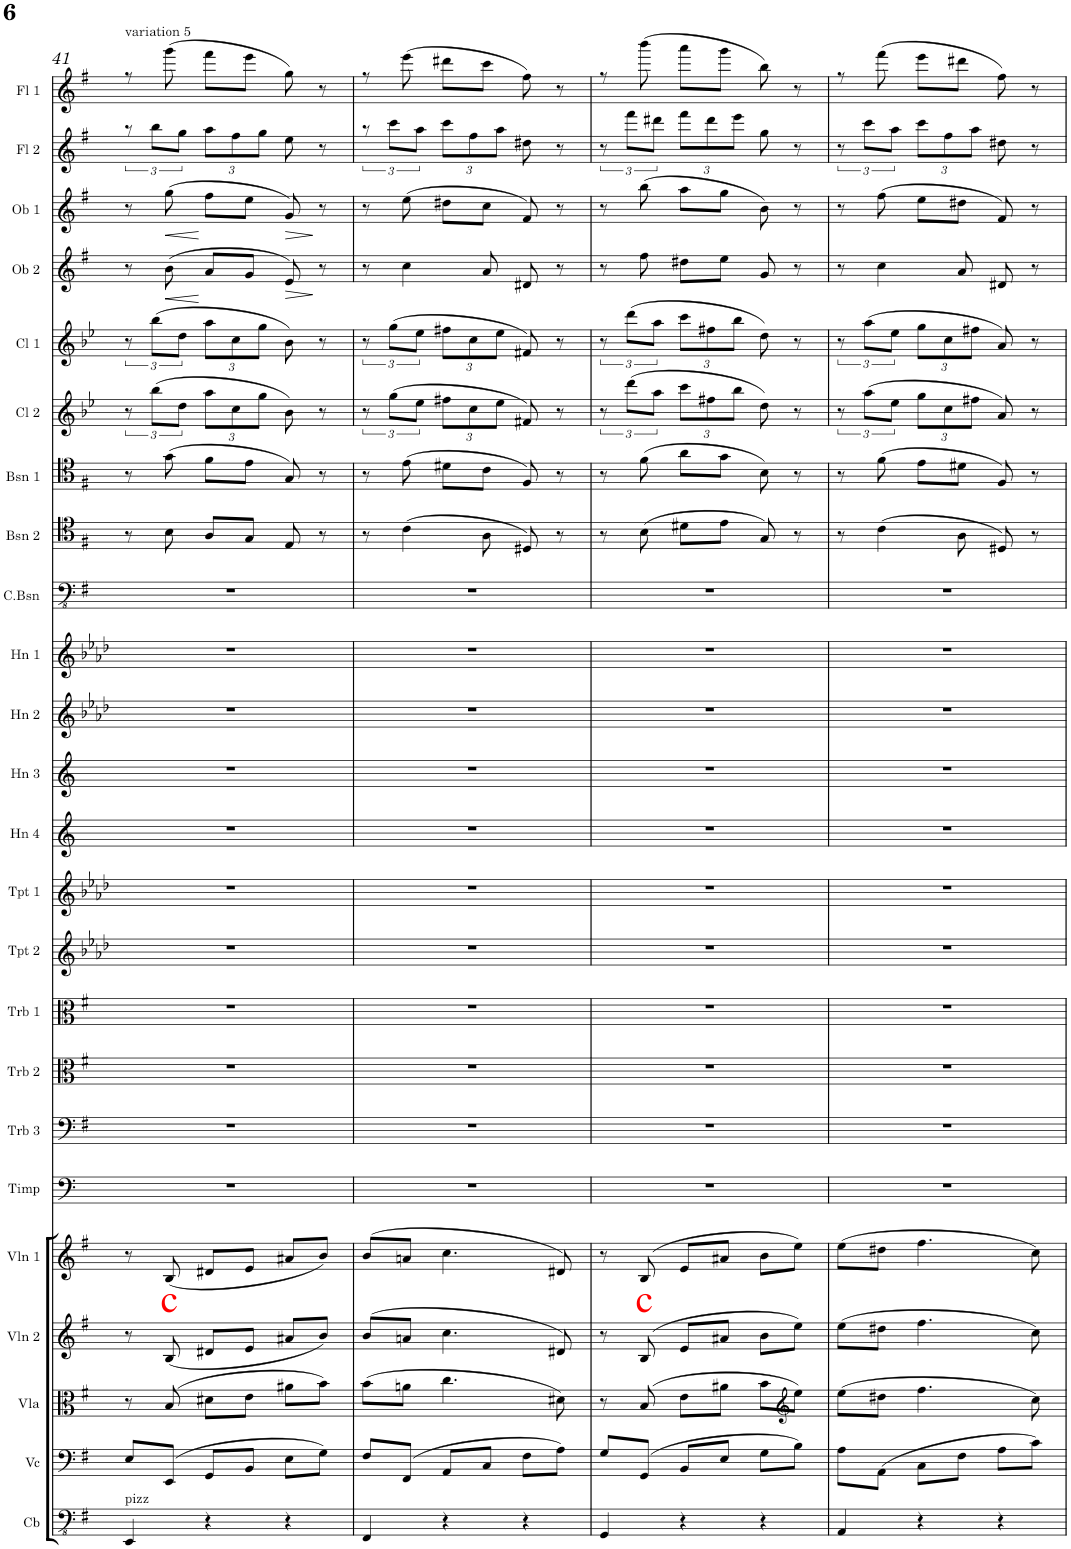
**kern	**kern	**kern	**kern	**kern	**text	**kern	**kern	**kern	**kern	**kern	**kern	**kern	**kern	**kern	**kern	**kern	**kern	**kern	**kern	**kern	**kern	**dynam	**kern	**dynam	**kern	**kern
*part24	*part23	*part22	*part21	*part20	*part20	*part19	*part18	*part17	*part16	*part15	*part14	*part13	*part12	*part11	*part10	*part9	*part8	*part7	*part6	*part5	*part4	*part4	*part3	*part3	*part2	*part1
*staff24	*staff23	*staff22	*staff21	*staff20	*staff20	*staff19	*staff18	*staff17	*staff16	*staff15	*staff14	*staff13	*staff12	*staff11	*staff10	*staff9	*staff8	*staff7	*staff6	*staff5	*staff4	*staff4	*staff3	*staff3	*staff2	*staff1
*I"Contrabass	*I"Violoncello	*I"Viola	*I"Violin 2	*I"Violin 1	*	*I"Timpani	*I"Trombone 3	*I"Trombone 2	*I"Trombone 1	*I"E Trumpet 2	*I"E Trumpet 1	*I"C Horn 4	*I"C Horn 3	*I"E Horn 2	*I"E Horn 1	*I"Contrabassoon	*I"Bassoon 2	*I"Bassoon 1	*I"A Clarinet 2	*I"A Clarinet 1	*I"Oboe 2	*	*I"Oboe 1	*	*I"Flute 2	*I"Flute 1
*I'Cb	*I'Vc	*I'Vla	*I'Vln 2	*I'Vln 1	*	*I'Timp	*I'Trb 3	*I'Trb 2	*I'Trb 1	*I'Tpt 2	*I'Tpt 1	*I'Hn 4	*I'Hn 3	*I'Hn 2	*I'Hn 1	*I'C.Bsn	*I'Bsn 2	*I'Bsn 1	*I'Cl 2	*I'Cl 1	*I'Ob 2	*	*I'Ob 1	*	*I'Fl 2	*I'Fl 1
!!LO:PB:g=z
*clefFv4	*clefF4	*clefC3	*clefG2	*clefG2	*	*clefF4	*clefF4	*clefC3	*clefC3	*clefG2	*clefG2	*clefG2	*clefG2	*clefG2	*clefG2	*clefFv4	*clefC4	*clefC4	*clefG2	*clefG2	*clefG2	*	*clefG2	*	*clefG2	*clefG2
*	*	*	*	*	*	*	*	*	*	*Trd-2c-4	*Trd-2c-4	*Trd7c12	*Trd7c12	*Trd5c8	*Trd5c8	*	*	*	*Trd2c3	*Trd2c3	*	*	*	*	*	*
*k[f#]	*k[f#]	*k[f#]	*k[f#]	*k[f#]	*	*k[]	*k[f#]	*k[f#]	*k[f#]	*k[b-e-a-d-]	*k[b-e-a-d-]	*k[]	*k[]	*k[b-e-a-d-]	*k[b-e-a-d-]	*k[f#]	*k[f#]	*k[f#]	*k[b-e-]	*k[b-e-]	*k[f#]	*	*k[f#]	*	*k[f#]	*k[f#]
*M3/4	*M3/4	*M3/4	*M3/4	*M3/4	*	*M3/4	*M3/4	*M3/4	*M3/4	*M3/4	*M3/4	*M3/4	*M3/4	*M3/4	*M3/4	*M3/4	*M3/4	*M3/4	*M3/4	*M3/4	*M3/4	*	*M3/4	*	*M3/4	*M3/4
=41	=41	=41	=41	=41	=41	=41	=41	=41	=41	=41	=41	=41	=41	=41	=41	=41	=41	=41	=41	=41	=41	=41	=41	=41	=41	=41
!	!	!	!	!	!	!	!	!	!	!	!	!	!	!	!	!	!	!	!	!	!	!	!	!	!	!LO:TX:a:t=variation 5
!LO:TX:a:t=pizz	!	!	!	!	!	!	!	!	!	!	!	!	!	!	!	!	!	!	!	!	!	!	!	!	!	!
4EEE/	8E/L	8r	8r	8r	.	2.r	2.r	2.r	2.r	2.r	2.r	2.r	2.r	2.r	2.r	2.r	8r	8r	12r	12r	8r	.	8r	.	12raa	8rff
.	.	.	.	.	.	.	.	.	.	.	.	.	.	.	.	.	.	.	(12bb-\L	(12bb-\L	.	.	.	.	12bb\L	.
!	!	!	!	!	!LO:LY:b:color=#FF0000	!	!	!	!	!	!	!	!	!	!	!	!	!	!	!	!	!LO:HP:b	!	!LO:HP:b	!	!
.	(8EE/J	(8B/	(8B/	(8B/	c	.	.	.	.	.	.	.	.	.	.	.	8B\	(8g\	.	.	(8b\	<	(8gg\	<	.	(8ggg\
.	.	.	.	.	.	.	.	.	.	.	.	.	.	.	.	.	.	.	12dd\J	12dd\J	.	.	.	.	12gg\J	.
*	*	*	*	*	*	*	*	*	*	*	*	*	*	*	*	*	*	*	*Xbrackettup	*Xbrackettup	*	*	*	*	*Xbrackettup	*
4r	8GG/L	8d#X\L	8d#X/L	8d#X/L	.	.	.	.	.	.	.	.	.	.	.	.	8A/L	8f#\L	12aa\L	12aa\L	8a/L	[	8ff#\L	[	12aa\L	8fff#\L
.	.	.	.	.	.	.	.	.	.	.	.	.	.	.	.	.	.	.	12cc\	12cc\	.	.	.	.	12ff#\	.
.	8BB/J	8e\J	8e/J	8e/J	.	.	.	.	.	.	.	.	.	.	.	.	8G/J	8e\J	.	.	8g/J	.	8ee\J	.	.	8eee\J
.	.	.	.	.	.	.	.	.	.	.	.	.	.	.	.	.	.	.	12gg\J	12gg\J	.	.	.	.	12gg\J	.
!	!	!	!	!	!	!	!	!	!	!	!	!	!	!	!	!	!	!	!	!	!	!LO:HP:b	!	!LO:HP:b	!	!
4r	8E\L	8a#X\L	8a#X/L	8a#X/L	.	.	.	.	.	.	.	.	.	.	.	.	8E/	8G/)	8b-\)	8b-\)	8e/)	>	8g/)	>	8ee\	8gg\)
.	8G\J)	8b\J)	8b/J)	8b/J)	.	.	.	.	.	.	.	.	.	.	.	.	8r	8r	8r	8r	8r	]	8r	]	8r	8r
=42	=42	=42	=42	=42	=42	=42	=42	=42	=42	=42	=42	=42	=42	=42	=42	=42	=42	=42	=42	=42	=42	=42	=42	=42	=42	=42
*	*	*	*	*	*	*	*	*	*	*	*	*	*	*	*	*	*	*	*brackettup	*brackettup	*	*	*	*	*brackettup	*
4FFF#/	8F#/L	(8b\L	(8b/L	(8b/L	.	2.r	2.r	2.r	2.r	2.r	2.r	2.r	2.r	2.r	2.r	2.r	8r	8r	12r	12r	8r	.	8r	.	12raa	8rff
.	.	.	.	.	.	.	.	.	.	.	.	.	.	.	.	.	.	.	(12gg\L	(12gg\L	.	.	.	.	12ccc\L	.
.	(8FF#/J	8an\J	8an/J	8an/J	.	.	.	.	.	.	.	.	.	.	.	.	(4c\	(8e\	.	.	4cc\	.	(8ee\	.	.	(8eee\
.	.	.	.	.	.	.	.	.	.	.	.	.	.	.	.	.	.	.	12ee-\J	12ee-\J	.	.	.	.	12aa\J	.
*	*	*	*	*	*	*	*	*	*	*	*	*	*	*	*	*	*	*	*Xbrackettup	*Xbrackettup	*	*	*	*	*Xbrackettup	*
4r	8AA/L	4.cc\	4.cc\	4.cc\	.	.	.	.	.	.	.	.	.	.	.	.	.	8d#X\L	12ff#X\L	12ff#X\L	.	.	8dd#X\L	.	12ccc\L	8ddd#X\L
.	.	.	.	.	.	.	.	.	.	.	.	.	.	.	.	.	.	.	12cc\	12cc\	.	.	.	.	12ff#\	.
.	8C/J	.	.	.	.	.	.	.	.	.	.	.	.	.	.	.	8A\	8c\J	.	.	8a/	.	8cc\J	.	.	8ccc\J
.	.	.	.	.	.	.	.	.	.	.	.	.	.	.	.	.	.	.	12ee-\J	12ee-\J	.	.	.	.	12aa\J	.
4r	8F#\L	.	.	.	.	.	.	.	.	.	.	.	.	.	.	.	8D#X/)	8F#/)	8f#X/)	8f#X/)	8d#X/	.	8f#/)	.	8dd#X\	8ff#\)
.	8A\J)	8d#X\)	8d#X/)	8d#X/)	.	.	.	.	.	.	.	.	.	.	.	.	8r	8r	8r	8r	8r	.	8r	.	8r	8r
=43	=43	=43	=43	=43	=43	=43	=43	=43	=43	=43	=43	=43	=43	=43	=43	=43	=43	=43	=43	=43	=43	=43	=43	=43	=43	=43
*	*	*	*	*	*	*	*	*	*	*	*	*	*	*	*	*	*	*	*brackettup	*brackettup	*	*	*	*	*brackettup	*
4GGG/	8G/L	8r	8r	8r	.	2.r	2.r	2.r	2.r	2.r	2.r	2.r	2.r	2.r	2.r	2.r	8r	8r	12r	12r	8r	.	8r	.	12r	8rff
.	.	.	.	.	.	.	.	.	.	.	.	.	.	.	.	.	.	.	(12ddd\L	(12ddd\L	.	.	.	.	12fff#\L	.
!	!	!	!	!	!LO:LY:b:color=#FF0000	!	!	!	!	!	!	!	!	!	!	!	!	!	!	!	!	!	!	!	!	!
.	(8GG/J	(8B/	(8B/	(8B/	c	.	.	.	.	.	.	.	.	.	.	.	(8B\	(8f#\	.	.	8ff#\	.	(8bb\	.	.	(8bbb\
.	.	.	.	.	.	.	.	.	.	.	.	.	.	.	.	.	.	.	12aa\J	12aa\J	.	.	.	.	12ddd#X\J	.
*	*	*	*	*	*	*	*	*	*	*	*	*	*	*	*	*	*	*	*Xbrackettup	*Xbrackettup	*	*	*	*	*Xbrackettup	*
4r	8BB/L	8e\L	8e/L	8e/L	.	.	.	.	.	.	.	.	.	.	.	.	8d#X\L	8a\L	12ccc\L	12ccc\L	8dd#X\L	.	8aa\L	.	12fff#\L	8aaa\L
.	.	.	.	.	.	.	.	.	.	.	.	.	.	.	.	.	.	.	12ff#X\	12ff#X\	.	.	.	.	12ddd#\	.
.	8E/J	8a#X\J	8a#X/J	8a#X/J	.	.	.	.	.	.	.	.	.	.	.	.	8e\J	8g\J	.	.	8ee\J	.	8gg\J	.	.	8ggg\J
.	.	.	.	.	.	.	.	.	.	.	.	.	.	.	.	.	.	.	12bb-\J	12bb-\J	.	.	.	.	12eee\J	.
4r	8G\L	8b\L	8b\L	8b\L	.	.	.	.	.	.	.	.	.	.	.	.	8G/)	8B\)	8dd\)	8dd\)	8g/	.	8b\)	.	8gg\	8bb\)
*	*	*clefG2	*	*	*	*	*	*	*	*	*	*	*	*	*	*	*	*	*	*	*	*	*	*	*	*
.	8B\J)	8ee\J)	8ee\J)	8ee\J)	.	.	.	.	.	.	.	.	.	.	.	.	8r	8r	8r	8r	8r	.	8r	.	8r	8r
=44	=44	=44	=44	=44	=44	=44	=44	=44	=44	=44	=44	=44	=44	=44	=44	=44	=44	=44	=44	=44	=44	=44	=44	=44	=44	=44
*	*	*	*	*	*	*	*	*	*	*	*	*	*	*	*	*	*	*	*brackettup	*brackettup	*	*	*	*	*brackettup	*
4AAA/	8A\L	(8ee\L	(8ee\L	(8ee\L	.	2.r	2.r	2.r	2.r	2.r	2.r	2.r	2.r	2.r	2.r	2.r	8r	8r	12r	12r	8r	.	8r	.	12r	8rff
.	.	.	.	.	.	.	.	.	.	.	.	.	.	.	.	.	.	.	(12aa\L	(12aa\L	.	.	.	.	12ccc\L	.
.	(8AA\J	8dd#X\J	8dd#X\J	8dd#X\J	.	.	.	.	.	.	.	.	.	.	.	.	(4c\	(8f#\	.	.	4cc\	.	(8ff#\	.	.	(8fff#\
.	.	.	.	.	.	.	.	.	.	.	.	.	.	.	.	.	.	.	12ee-\J	12ee-\J	.	.	.	.	12aa\J	.
*	*	*	*	*	*	*	*	*	*	*	*	*	*	*	*	*	*	*	*Xbrackettup	*Xbrackettup	*	*	*	*	*Xbrackettup	*
4r	8C\L	4.ff#\	4.ff#\	4.ff#\	.	.	.	.	.	.	.	.	.	.	.	.	.	8e\L	12gg\L	12gg\L	.	.	8ee\L	.	12ccc\L	8eee\L
.	.	.	.	.	.	.	.	.	.	.	.	.	.	.	.	.	.	.	12cc\	12cc\	.	.	.	.	12ff#\	.
.	8F#\J	.	.	.	.	.	.	.	.	.	.	.	.	.	.	.	8A\	8d#X\J	.	.	8a/	.	8dd#X\J	.	.	8ddd#X\J
.	.	.	.	.	.	.	.	.	.	.	.	.	.	.	.	.	.	.	12ff#X\J	12ff#X\J	.	.	.	.	12aa\J	.
4r	8A\L	.	.	.	.	.	.	.	.	.	.	.	.	.	.	.	8D#X/)	8F#/)	8a/)	8a/)	8d#X/	.	8f#/)	.	8dd#X\	8ff#\)
.	8c\J)	8cc\)	8cc\)	8cc\)	.	.	.	.	.	.	.	.	.	.	.	.	8r	8r	8r	8r	8r	.	8r	.	8r	8r
=	=	=	=	=	=	=	=	=	=	=	=	=	=	=	=	=	=	=	=	=	=	=	=	=	=	=
*-	*-	*-	*-	*-	*-	*-	*-	*-	*-	*-	*-	*-	*-	*-	*-	*-	*-	*-	*-	*-	*-	*-	*-	*-	*-	*-
